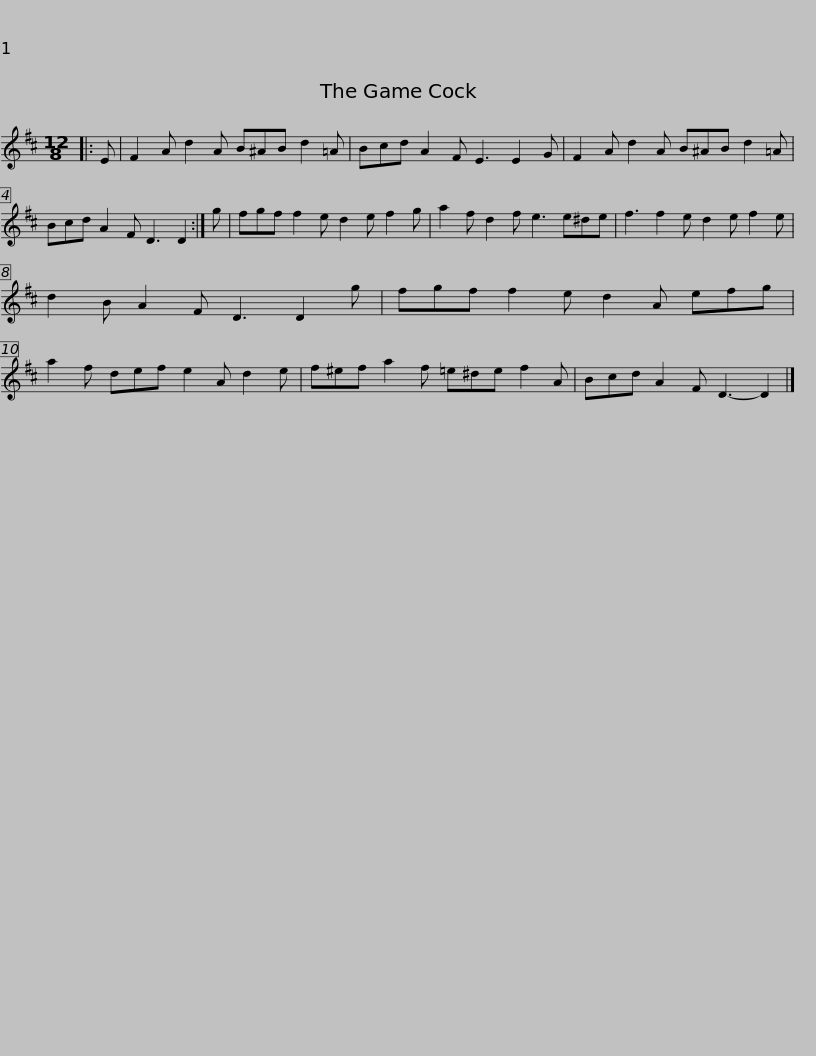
X:1
L:1/8
M:12/8
I:linebreak $
K:D
V:1 treble
V:1
|: E | F2 A d2 A B^AB d2 =A | Bcd A2 F E3 E2 G | F2 A d2 A B^AB d2 =A |$ Bcd A2 F D3 D2 :| %5
 g | fgf f2 e d2 e f2 g | a2 f d2 f e3 e^de | f3 f2 e d2 e f2 e |$ d2 B A2 F D3 D2 g | %10
 fgf f2 e d2 A efg | a2 f def e2 A d2 e | f^ef a2 f =e^de f2 A |$ Bcd A2 F D3- D2 |] %14
